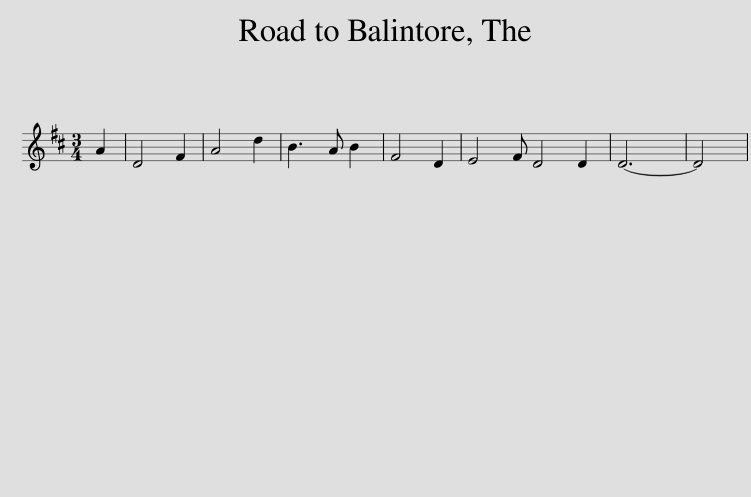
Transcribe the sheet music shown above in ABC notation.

X:1
L:1/8
M:3/4
I:linebreak $
K:D
V:1 treble
V:1
 A2 | D4 F2 | A4 d2 | B3 A B2 | F4 D2 | %5
 E4 F D4 D2 | D6- | D4 | %8
